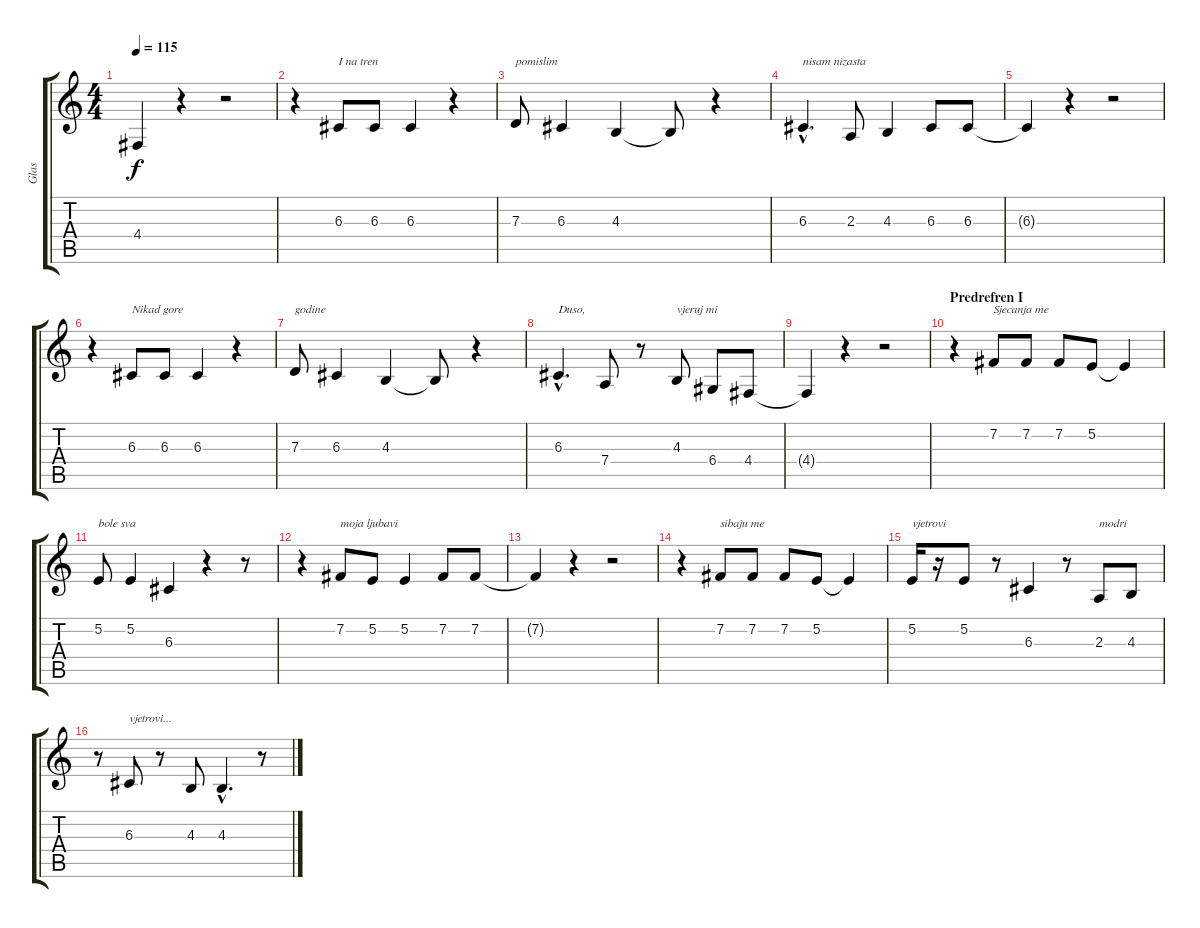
\track ("Glas" "Glas") {instrument violin}
\staff {score tabs}
\tuning (E4 B3 G3 D3 A2 E2) {hide}
\ts (4 4)
\tempo 115
\clef g2
\ks c
4.4.4{dy f} r.4 r.2 |
r.4 6.3.8{txt "I na tren"} 6.3.8 6.3.4 r.4 |
7.3.8{txt "pomislim"} 6.3.4 4.3.4 4.3{t}.8 r.4 |
6.3{hac}.4{d txt "nisam nizasta"} 2.3.8 4.3.4 6.3.8 6.3.8 |
6.3{t}.4 r.4 r.2 |
r.4 6.3.8{txt "Nikad gore"} 6.3.8 6.3.4 r.4 |
7.3.8{txt "godine"} 6.3.4 4.3.4 4.3{t}.8 r.4 |
6.3{hac}.4{d txt "Duso,"} 7.4.8 r.8 4.3.8{txt "vjeruj mi"} 6.4.8 4.4.8 |
4.4{t}.4 r.4 r.2 |
\section ("" "Predrefren I")
r.4 7.2.8{txt "Sjecanja me"} 7.2.8 7.2.8 5.2.8 5.2{t}.4 |
5.2.8{txt "bole sva"} 5.2.4 6.3.4 r.4 r.8 |
r.4 7.2.8{txt "moja ljubavi"} 5.2.8 5.2.4 7.2.8 7.2.8 |
7.2{t}.4 r.4 r.2 |
r.4 7.2.8{txt "sibaju me"} 7.2.8 7.2.8 5.2.8 5.2{t}.4 |
5.2.16{txt "vjetrovi"} r.16 5.2.8 r.8 6.3.4 r.8 2.3.8{txt "modri"} 4.3.8 |
r.8 6.3.8{txt "vjetrovi..."} r.8 4.3.8 4.3{hac}.4{d} r.8
